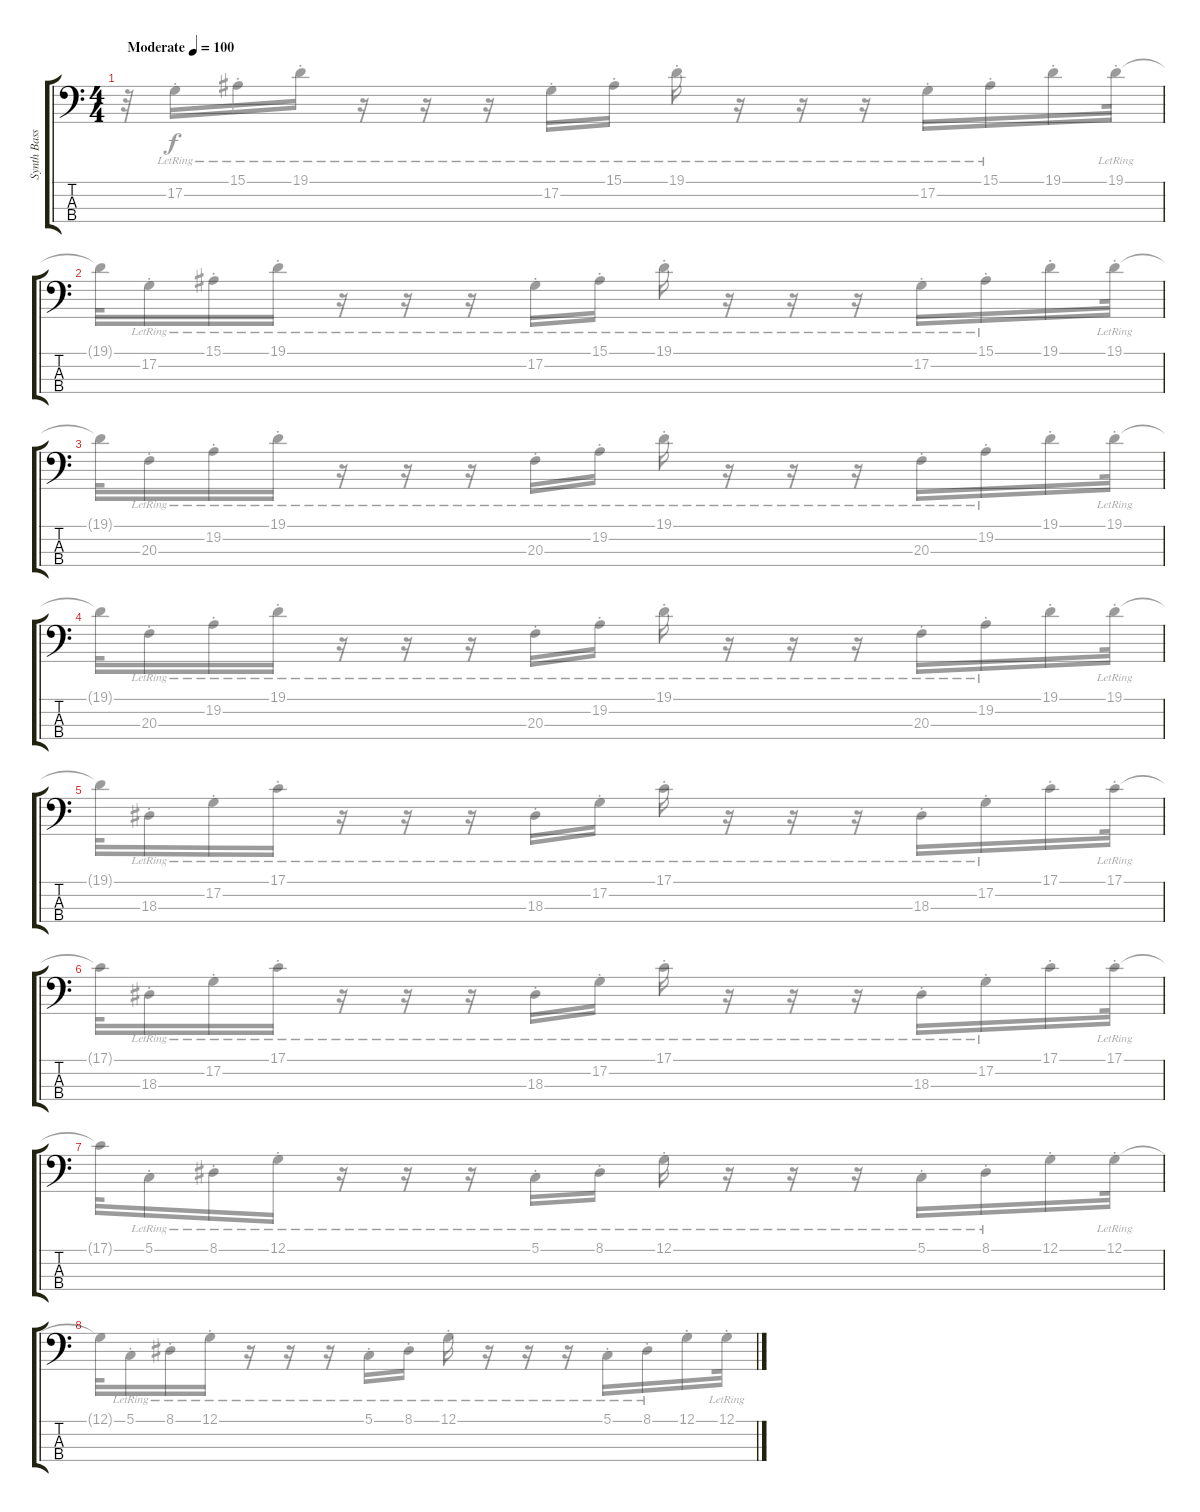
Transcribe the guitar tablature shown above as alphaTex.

\track ("Synth Bass Delay" "Synth Bass") {instrument lead8bassandlead}
\staff {score tabs}
\tuning (G2 D2 A1 E1) {hide}
\voice
\ts (4 4)
\tempo (100 "Moderate")
\clef f4
\ks c
|
|
|
|
|
|
|
\voice
\clef f4
\ks c
r.32{dy f} 17.2{st lr}.16 15.1{st lr}.16 19.1{st lr}.16 r.16 r.16 r.16 17.2{st lr}.16 15.1{st lr}.16 19.1{st lr}.16 r.16 r.16 r.16 17.2{st lr}.16 15.1{st lr}.16 19.1{st}.16 19.1{st lr}.32 |
19.1{t}.32 17.2{st lr}.16 15.1{st lr}.16 19.1{st lr}.16 r.16 r.16 r.16 17.2{st lr}.16 15.1{st lr}.16 19.1{st lr}.16 r.16 r.16 r.16 17.2{st lr}.16 15.1{st lr}.16 19.1{st}.16 19.1{st lr}.32 |
19.1{t}.32 20.3{st lr}.16 19.2{st lr}.16 19.1{st lr}.16 r.16 r.16 r.16 20.3{st lr}.16 19.2{st lr}.16 19.1{st lr}.16 r.16 r.16 r.16 20.3{st lr}.16 19.2{st lr}.16 19.1{st}.16 19.1{st lr}.32 |
19.1{t}.32 20.3{st lr}.16 19.2{st lr}.16 19.1{st lr}.16 r.16 r.16 r.16 20.3{st lr}.16 19.2{st lr}.16 19.1{st lr}.16 r.16 r.16 r.16 20.3{st lr}.16 19.2{st lr}.16 19.1{st}.16 19.1{st lr}.32 |
19.1{t}.32 18.3{st lr}.16 17.2{st lr}.16 17.1{st lr}.16 r.16 r.16 r.16 18.3{st lr}.16 17.2{st lr}.16 17.1{st lr}.16 r.16 r.16 r.16 18.3{st lr}.16 17.2{st lr}.16 17.1{st}.16 17.1{st lr}.32 |
17.1{t}.32 18.3{st lr}.16 17.2{st lr}.16 17.1{st lr}.16 r.16 r.16 r.16 18.3{st lr}.16 17.2{st lr}.16 17.1{st lr}.16 r.16 r.16 r.16 18.3{st lr}.16 17.2{st lr}.16 17.1{st}.16 17.1{st lr}.32 |
17.1{t}.32 5.1{st lr}.16 8.1{st lr}.16 12.1{st lr}.16 r.16 r.16 r.16 5.1{st lr}.16 8.1{st lr}.16 12.1{st lr}.16 r.16 r.16 r.16 5.1{st lr}.16 8.1{st lr}.16 12.1{st}.16 12.1{st lr}.32 |
12.1{t}.32 5.1{st lr}.16 8.1{st lr}.16 12.1{st lr}.16 r.16 r.16 r.16 5.1{st lr}.16 8.1{st lr}.16 12.1{st lr}.16 r.16 r.16 r.16 5.1{st lr}.16 8.1{st lr}.16 12.1{st}.16 12.1{st lr}.32
